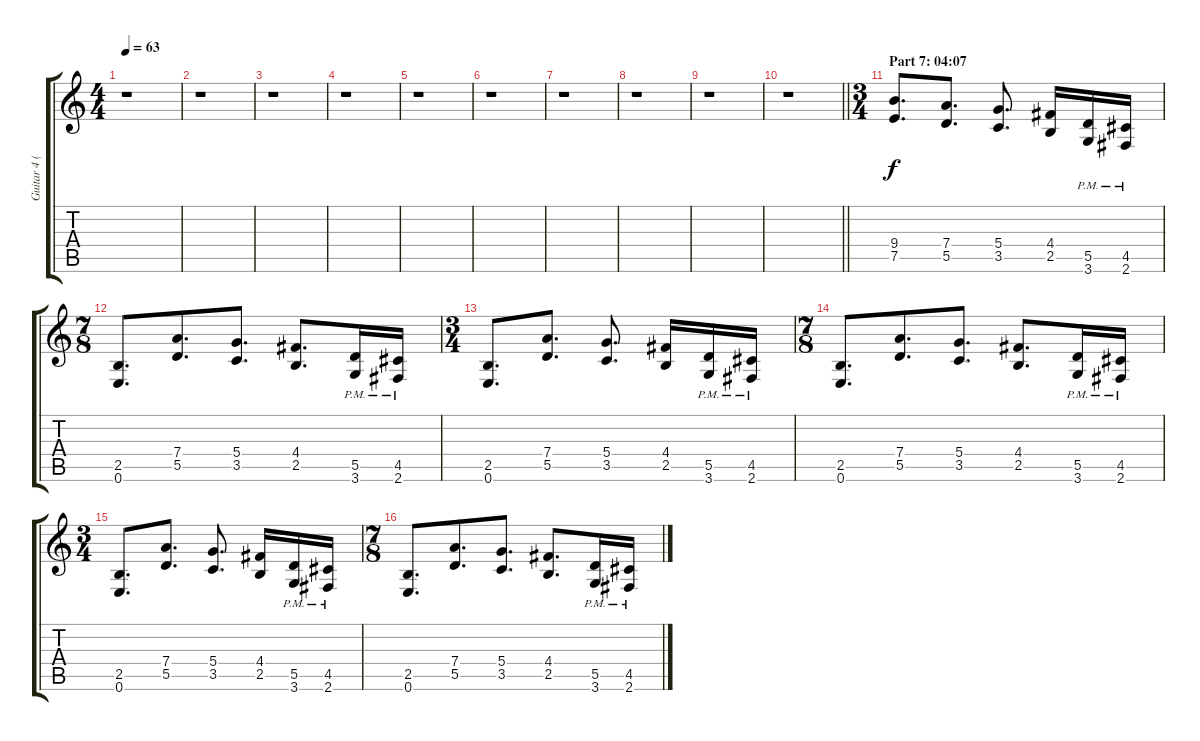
\track ("Guitar 4 (Distortion)" "Guitar 4 (") {instrument distortionguitar}
\staff {score tabs}
\tuning (E4 B3 G3 D3 A2 E2) {hide}
\ts (4 4)
\tempo 63
\clef g2
\ks c
r.1{dy ff} |
r.1 |
r.1 |
r.1 |
r.1 |
r.1 |
r.1 |
r.1 |
r.1 |
\barLineRight lightlight
r.1 |
\ts (3 4)
\section ("" "Part 7: 04:07")
(9.4 7.5).8{d dy f volume 12 balance 12} (7.4 5.5).8{d} (5.4 3.5).8{d} (4.4 2.5).16 (5.5{pm} 3.6{pm}).16 (4.5{pm} 2.6{pm}).16 |
\ts (7 8)
(2.5 0.6).8{d} (7.4 5.5).8{d} (5.4 3.5).8{d} (4.4 2.5).8{d} (5.5{pm} 3.6{pm}).16 (4.5{pm} 2.6{pm}).16 |
\ts (3 4)
(2.5 0.6).8{d} (7.4 5.5).8{d} (5.4 3.5).8{d} (4.4 2.5).16 (5.5{pm} 3.6{pm}).16 (4.5{pm} 2.6{pm}).16 |
\ts (7 8)
(2.5 0.6).8{d} (7.4 5.5).8{d} (5.4 3.5).8{d} (4.4 2.5).8{d} (5.5{pm} 3.6{pm}).16 (4.5{pm} 2.6{pm}).16 |
\ts (3 4)
(2.5 0.6).8{d} (7.4 5.5).8{d} (5.4 3.5).8{d} (4.4 2.5).16 (5.5{pm} 3.6{pm}).16 (4.5{pm} 2.6{pm}).16 |
\ts (7 8)
(2.5 0.6).8{d} (7.4 5.5).8{d} (5.4 3.5).8{d} (4.4 2.5).8{d} (5.5{pm} 3.6{pm}).16 (4.5{pm} 2.6{pm}).16
